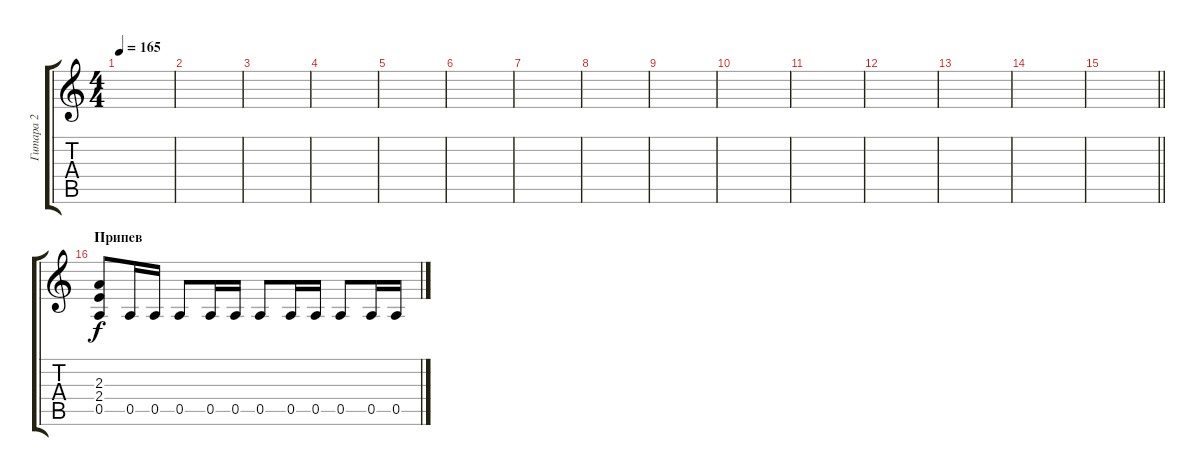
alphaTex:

\track ("Гитара 2" "Гитара 2") {instrument distortionguitar}
\staff {score tabs}
\tuning (E4 B3 G3 D3 A2 E2) {hide}
\ts (4 4)
\tempo 165
\clef g2
\ks c
|
|
|
|
|
|
|
|
|
|
|
|
|
|
\barLineRight lightlight
|
\section ("" "Припев")
(2.3 2.4 0.5).8{instrument distortionguitar} 0.5.16 0.5.16 0.5.8 0.5.16 0.5.16 0.5.8 0.5.16 0.5.16 0.5.8 0.5.16 0.5.16
